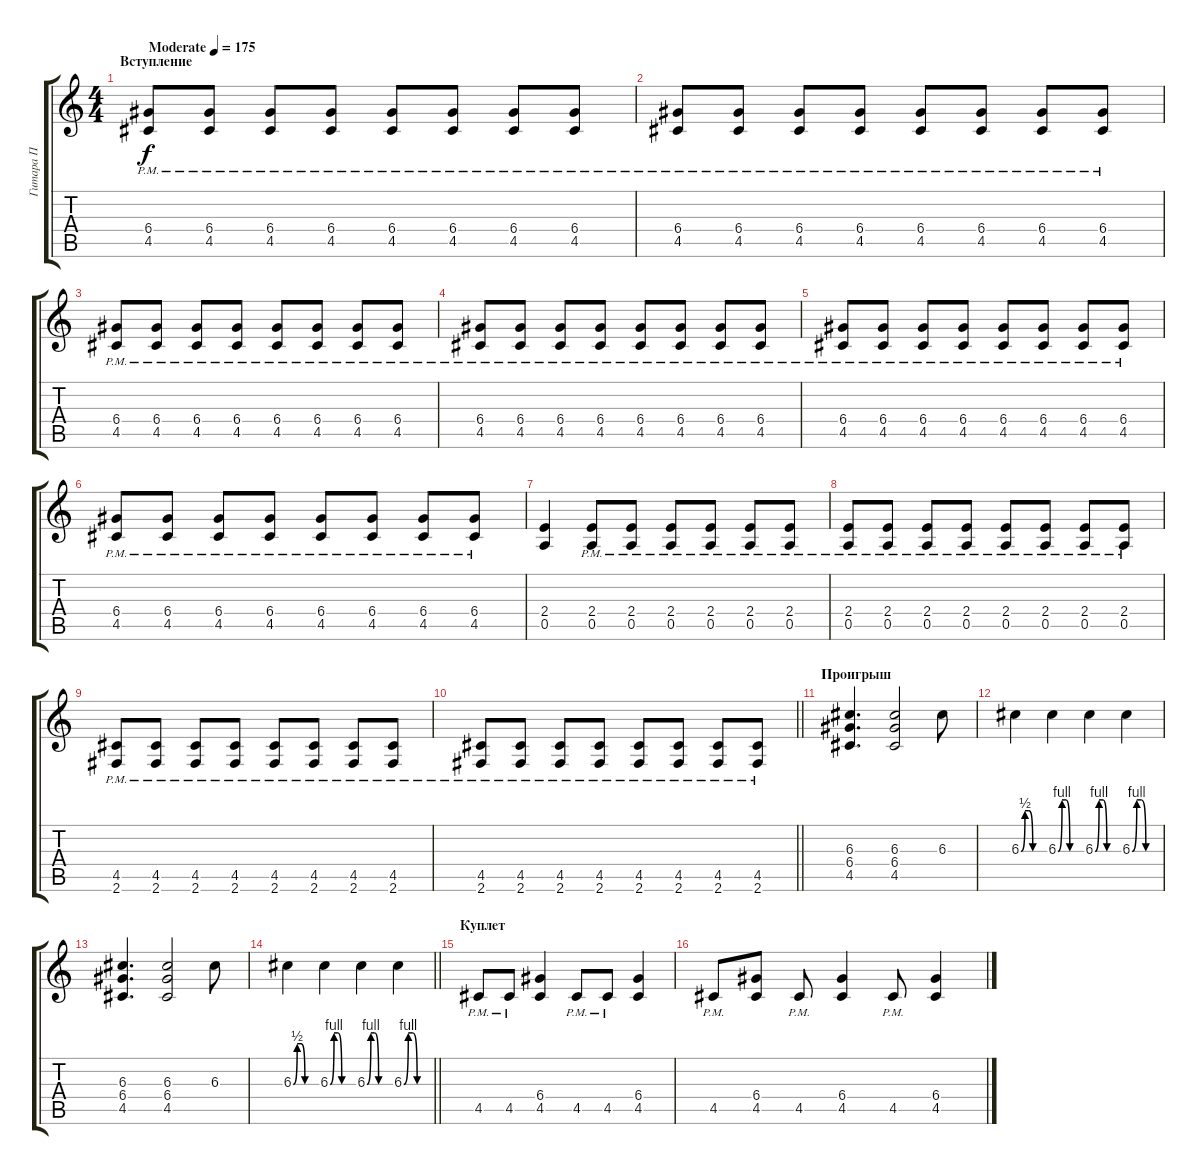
\track ("Гитара П" "Гитара П") {instrument overdrivenguitar}
\staff {score tabs}
\tuning (E4 B3 G3 D3 A2 E2) {hide}
\ts (4 4)
\section ("" "Вступление")
\tempo (175 "Moderate")
\clef g2
\ks c
(6.4{pm} 4.5{pm}).8{dy f instrument overdrivenguitar} (6.4{pm} 4.5{pm}).8 (6.4{pm} 4.5{pm}).8 (6.4{pm} 4.5{pm}).8 (6.4{pm} 4.5{pm}).8 (6.4{pm} 4.5{pm}).8 (6.4{pm} 4.5{pm}).8 (6.4{pm} 4.5{pm}).8 |
(6.4{pm} 4.5{pm}).8 (6.4{pm} 4.5{pm}).8 (6.4{pm} 4.5{pm}).8 (6.4{pm} 4.5{pm}).8 (6.4{pm} 4.5{pm}).8 (6.4{pm} 4.5{pm}).8 (6.4{pm} 4.5{pm}).8 (6.4{pm} 4.5{pm}).8 |
(6.4{pm} 4.5{pm}).8 (6.4{pm} 4.5{pm}).8 (6.4{pm} 4.5{pm}).8 (6.4{pm} 4.5{pm}).8 (6.4{pm} 4.5{pm}).8 (6.4{pm} 4.5{pm}).8 (6.4{pm} 4.5{pm}).8 (6.4{pm} 4.5{pm}).8 |
(6.4{pm} 4.5{pm}).8 (6.4{pm} 4.5{pm}).8 (6.4{pm} 4.5{pm}).8 (6.4{pm} 4.5{pm}).8 (6.4{pm} 4.5{pm}).8 (6.4{pm} 4.5{pm}).8 (6.4{pm} 4.5{pm}).8 (6.4{pm} 4.5{pm}).8 |
(6.4{pm} 4.5{pm}).8 (6.4{pm} 4.5{pm}).8 (6.4{pm} 4.5{pm}).8 (6.4{pm} 4.5{pm}).8 (6.4{pm} 4.5{pm}).8 (6.4{pm} 4.5{pm}).8 (6.4{pm} 4.5{pm}).8 (6.4{pm} 4.5{pm}).8 |
(6.4{pm} 4.5{pm}).8 (6.4{pm} 4.5{pm}).8 (6.4{pm} 4.5{pm}).8 (6.4{pm} 4.5{pm}).8 (6.4{pm} 4.5{pm}).8 (6.4{pm} 4.5{pm}).8 (6.4{pm} 4.5{pm}).8 (6.4{pm} 4.5{pm}).8 |
(2.4 0.5).4 (2.4{pm} 0.5{pm}).8 (2.4{pm} 0.5{pm}).8 (2.4{pm} 0.5{pm}).8 (2.4{pm} 0.5{pm}).8 (2.4{pm} 0.5{pm}).8 (2.4{pm} 0.5{pm}).8 |
(2.4{pm} 0.5{pm}).8 (2.4{pm} 0.5{pm}).8 (2.4{pm} 0.5{pm}).8 (2.4{pm} 0.5{pm}).8 (2.4{pm} 0.5{pm}).8 (2.4{pm} 0.5{pm}).8 (2.4{pm} 0.5{pm}).8 (2.4{pm} 0.5{pm}).8 |
(4.5{pm} 2.6{pm}).8 (4.5{pm} 2.6{pm}).8 (4.5{pm} 2.6{pm}).8 (4.5{pm} 2.6{pm}).8 (4.5{pm} 2.6{pm}).8 (4.5{pm} 2.6{pm}).8 (4.5{pm} 2.6{pm}).8 (4.5{pm} 2.6{pm}).8 |
\barLineRight lightlight
(4.5{pm} 2.6{pm}).8 (4.5{pm} 2.6{pm}).8 (4.5{pm} 2.6{pm}).8 (4.5{pm} 2.6{pm}).8 (4.5{pm} 2.6{pm}).8 (4.5{pm} 2.6{pm}).8 (4.5{pm} 2.6{pm}).8 (4.5{pm} 2.6{pm}).8 |
\section ("" "Проигрыш")
(6.3 6.4 4.5).4{d} (6.3 6.4 4.5).2 6.3.8 |
6.3{be (custom 0 0 10 2 20 2 30 0 60 0)}.4 6.3{be (custom 0 0 10 4 20 4 30 0 60 0)}.4 6.3{be (custom 0 0 10 4 20 4 30 0 60 0)}.4 6.3{be (custom 0 0 10 4 20 4 30 0 60 0)}.4 |
(6.3 6.4 4.5).4{d} (6.3 6.4 4.5).2 6.3.8 |
\barLineRight lightlight
6.3{be (custom 0 0 10 2 20 2 30 0 60 0)}.4 6.3{be (custom 0 0 10 4 20 4 30 0 60 0)}.4 6.3{be (custom 0 0 10 4 20 4 30 0 60 0)}.4 6.3{be (custom 0 0 10 4 20 4 30 0 60 0)}.4 |
\section ("" "Куплет")
4.5{pm}.8 4.5{pm}.8 (6.4 4.5).4 4.5{pm}.8 4.5{pm}.8 (6.4 4.5).4 |
4.5{pm}.8 (6.4 4.5).8 4.5{pm}.8 (6.4 4.5).4 4.5{pm}.8 (6.4 4.5).4
